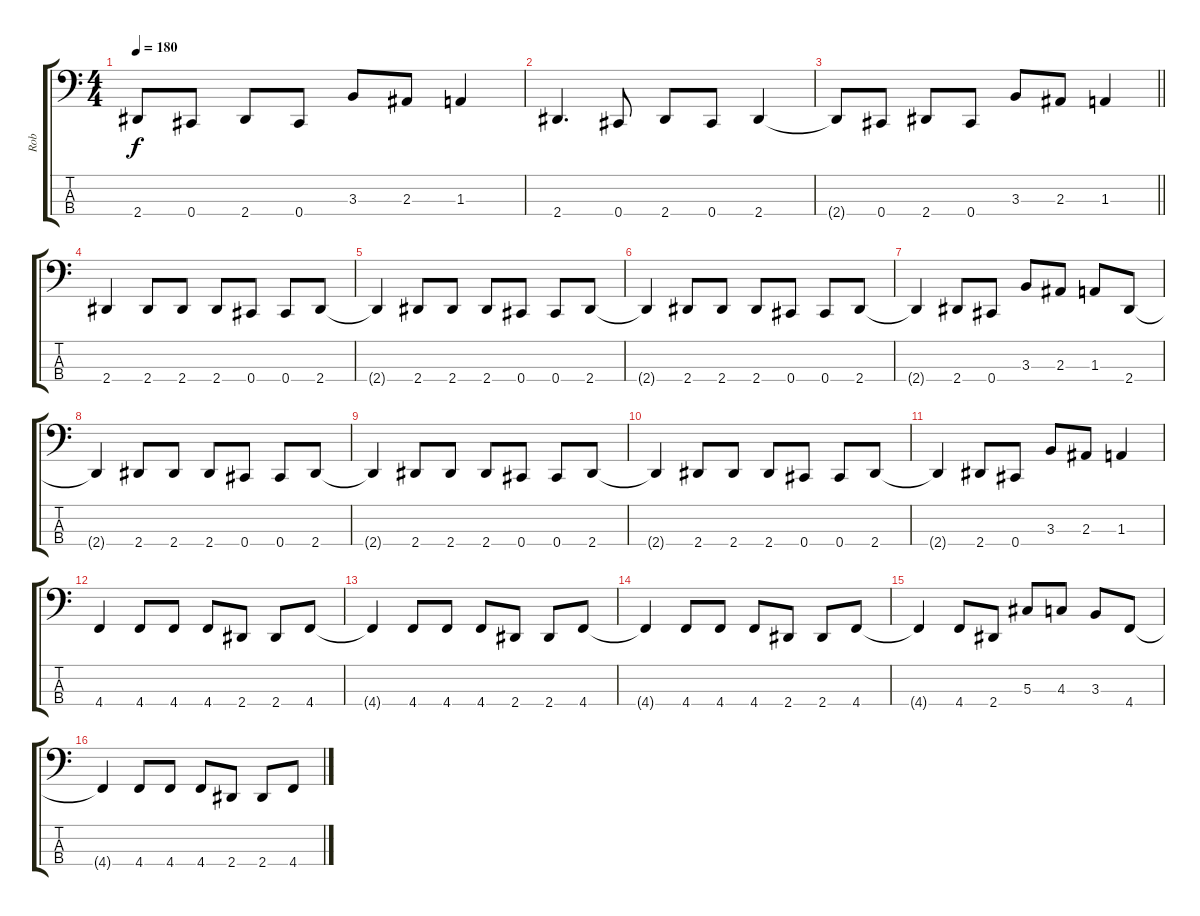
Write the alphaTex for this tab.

\track ("Rob" "Rob") {instrument electricbassfinger}
\staff {score tabs}
\tuning (Gb2 Db2 Ab1 Db1) {hide}
\ts (4 4)
\tempo 180
\clef f4
\ks c
2.4{t}.8{dy f} 0.4.8 2.4.8 0.4.8 3.3.8 2.3.8 1.3.4 |
2.4.4{d} 0.4.8 2.4.8 0.4.8 2.4.4 |
\barLineRight lightlight
2.4{t}.8 0.4.8 2.4.8 0.4.8 3.3.8 2.3.8 1.3.4 |
\section ("" "")
2.4.4 2.4.8 2.4.8 2.4.8 0.4.8 0.4.8 2.4.8 |
2.4{t}.4 2.4.8 2.4.8 2.4.8 0.4.8 0.4.8 2.4.8 |
2.4{t}.4 2.4.8 2.4.8 2.4.8 0.4.8 0.4.8 2.4.8 |
2.4{t}.4 2.4.8 0.4.8 3.3.8 2.3.8 1.3.8 2.4.8 |
2.4{t}.4 2.4.8 2.4.8 2.4.8 0.4.8 0.4.8 2.4.8 |
2.4{t}.4 2.4.8 2.4.8 2.4.8 0.4.8 0.4.8 2.4.8 |
2.4{t}.4 2.4.8 2.4.8 2.4.8 0.4.8 0.4.8 2.4.8 |
2.4{t}.4 2.4.8 0.4.8 3.3.8 2.3.8 1.3.4 |
4.4.4 4.4.8 4.4.8 4.4.8 2.4.8 2.4.8 4.4.8 |
4.4{t}.4 4.4.8 4.4.8 4.4.8 2.4.8 2.4.8 4.4.8 |
4.4{t}.4 4.4.8 4.4.8 4.4.8 2.4.8 2.4.8 4.4.8 |
4.4{t}.4 4.4.8 2.4.8 5.3.8 4.3.8 3.3.8 4.4.8 |
4.4{t}.4 4.4.8 4.4.8 4.4.8 2.4.8 2.4.8 4.4.8
